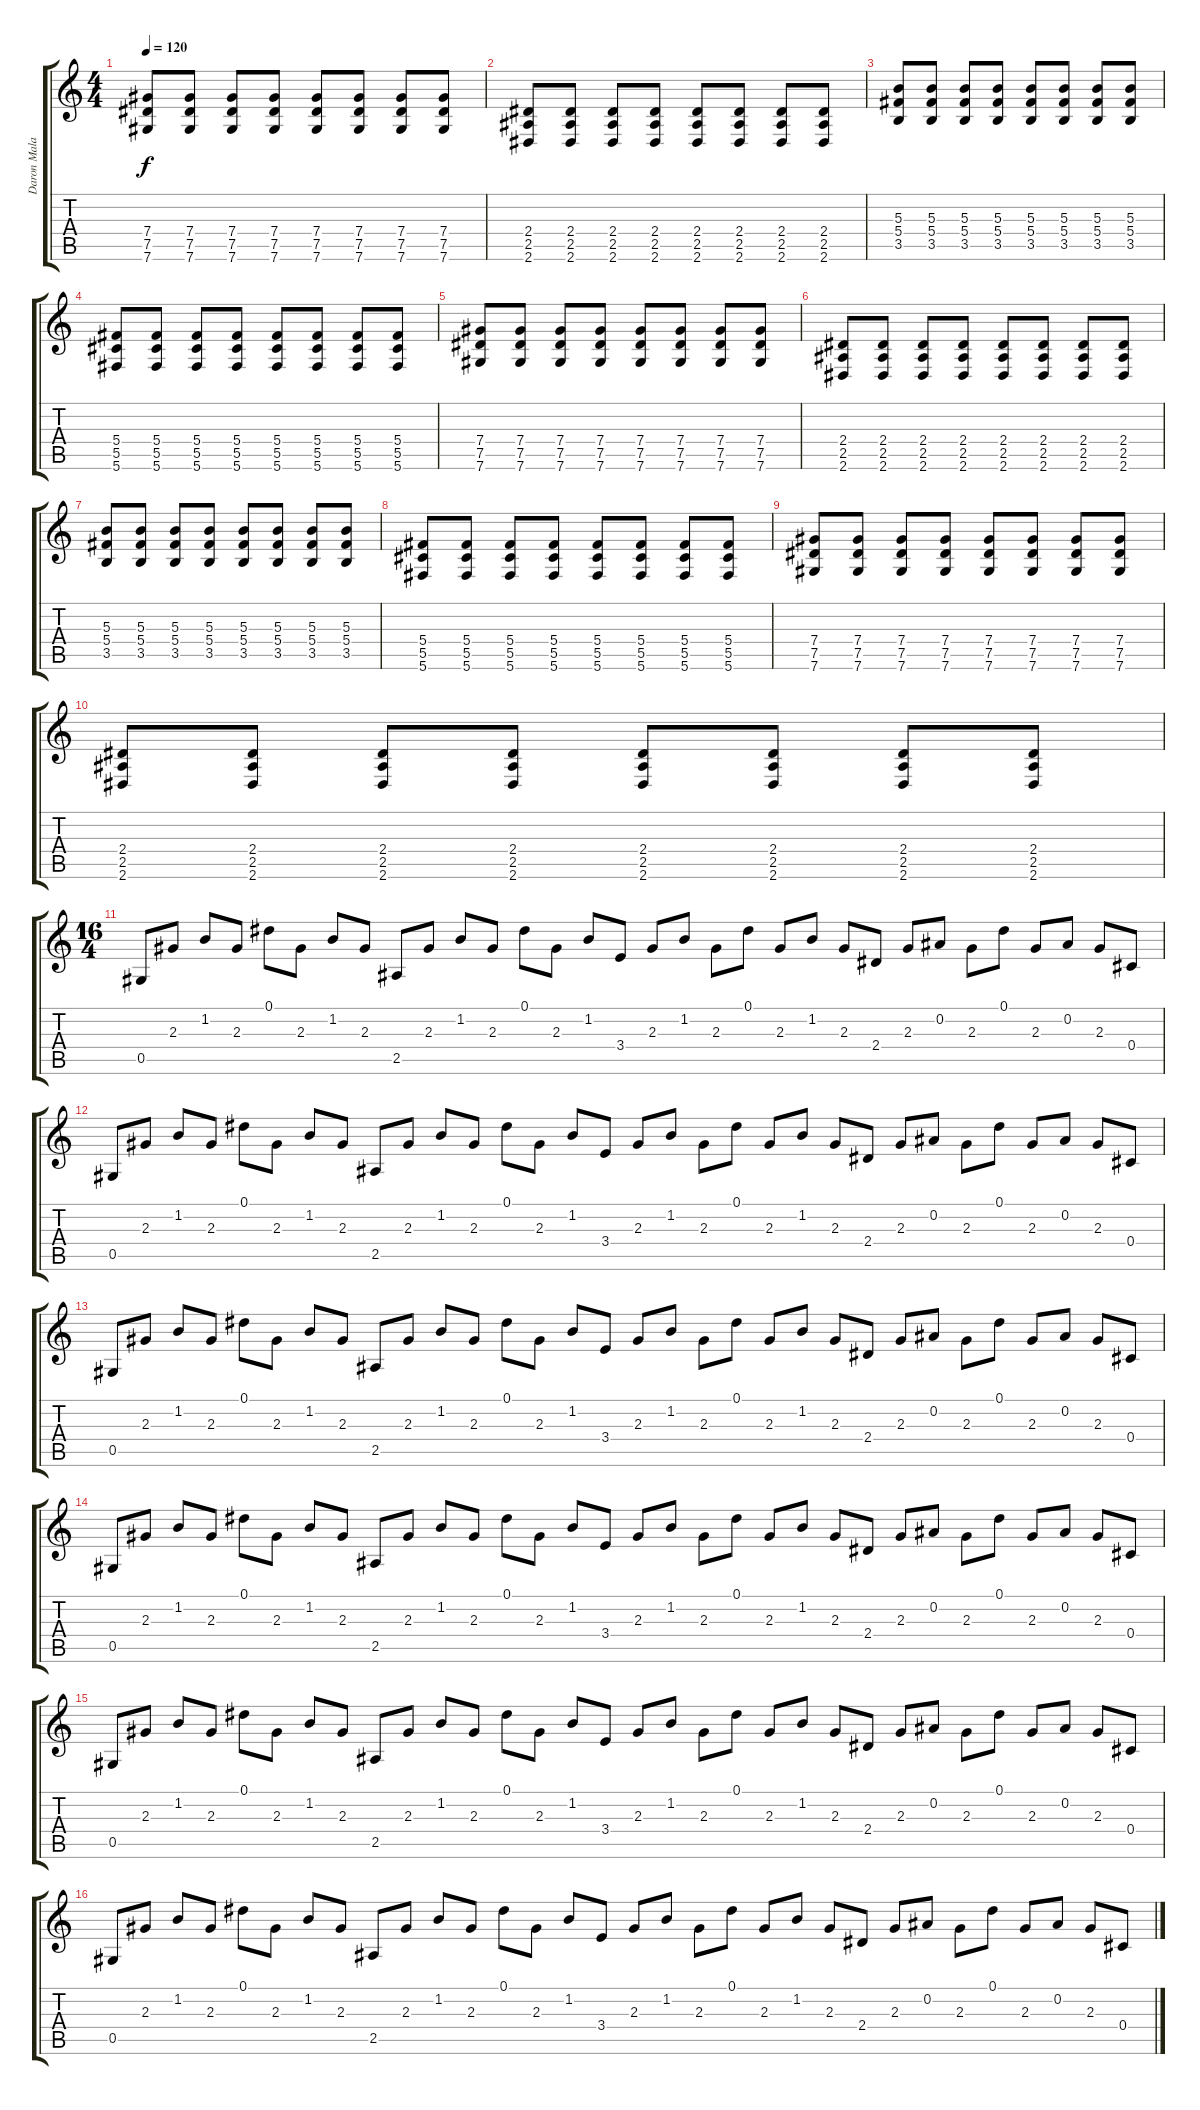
\track ("Daron Malakian" "Daron Mala") {instrument acousticguitarnylon}
\staff {score tabs}
\tuning (Eb4 Bb3 Gb3 Db3 Ab2 Db2) {hide}
\ts (4 4)
\tempo 120
\clef g2
\ks c
(7.4 7.5 7.6).8{dy f} (7.4 7.5 7.6).8 (7.4 7.5 7.6).8 (7.4 7.5 7.6).8 (7.4 7.5 7.6).8 (7.4 7.5 7.6).8 (7.4 7.5 7.6).8 (7.4 7.5 7.6).8 |
(2.4 2.5 2.6).8 (2.4 2.5 2.6).8 (2.4 2.5 2.6).8 (2.4 2.5 2.6).8 (2.4 2.5 2.6).8 (2.4 2.5 2.6).8 (2.4 2.5 2.6).8 (2.4 2.5 2.6).8 |
(5.3 5.4 3.5).8 (5.3 5.4 3.5).8 (5.3 5.4 3.5).8 (5.3 5.4 3.5).8 (5.3 5.4 3.5).8 (5.3 5.4 3.5).8 (5.3 5.4 3.5).8 (5.3 5.4 3.5).8 |
(5.4 5.5 5.6).8 (5.4 5.5 5.6).8 (5.4 5.5 5.6).8 (5.4 5.5 5.6).8 (5.4 5.5 5.6).8 (5.4 5.5 5.6).8 (5.4 5.5 5.6).8 (5.4 5.5 5.6).8 |
(7.4 7.5 7.6).8 (7.4 7.5 7.6).8 (7.4 7.5 7.6).8 (7.4 7.5 7.6).8 (7.4 7.5 7.6).8 (7.4 7.5 7.6).8 (7.4 7.5 7.6).8 (7.4 7.5 7.6).8 |
(2.4 2.5 2.6).8 (2.4 2.5 2.6).8 (2.4 2.5 2.6).8 (2.4 2.5 2.6).8 (2.4 2.5 2.6).8 (2.4 2.5 2.6).8 (2.4 2.5 2.6).8 (2.4 2.5 2.6).8 |
(5.3 5.4 3.5).8 (5.3 5.4 3.5).8 (5.3 5.4 3.5).8 (5.3 5.4 3.5).8 (5.3 5.4 3.5).8 (5.3 5.4 3.5).8 (5.3 5.4 3.5).8 (5.3 5.4 3.5).8 |
(5.4 5.5 5.6).8 (5.4 5.5 5.6).8 (5.4 5.5 5.6).8 (5.4 5.5 5.6).8 (5.4 5.5 5.6).8 (5.4 5.5 5.6).8 (5.4 5.5 5.6).8 (5.4 5.5 5.6).8 |
(7.4 7.5 7.6).8 (7.4 7.5 7.6).8 (7.4 7.5 7.6).8 (7.4 7.5 7.6).8 (7.4 7.5 7.6).8 (7.4 7.5 7.6).8 (7.4 7.5 7.6).8 (7.4 7.5 7.6).8 |
(2.4 2.5 2.6).8 (2.4 2.5 2.6).8 (2.4 2.5 2.6).8 (2.4 2.5 2.6).8 (2.4 2.5 2.6).8 (2.4 2.5 2.6).8 (2.4 2.5 2.6).8 (2.4 2.5 2.6).8 |
\ts (16 4)
0.5.8 2.3.8 1.2.8 2.3.8 0.1.8 2.3.8 1.2.8 2.3.8 2.5.8 2.3.8 1.2.8 2.3.8 0.1.8 2.3.8 1.2.8 3.4.8 2.3.8 1.2.8 2.3.8 0.1.8 2.3.8 1.2.8 2.3.8 2.4.8 2.3.8 0.2.8 2.3.8 0.1.8 2.3.8 0.2.8 2.3.8 0.4.8 |
0.5.8 2.3.8 1.2.8 2.3.8 0.1.8 2.3.8 1.2.8 2.3.8 2.5.8 2.3.8 1.2.8 2.3.8 0.1.8 2.3.8 1.2.8 3.4.8 2.3.8 1.2.8 2.3.8 0.1.8 2.3.8 1.2.8 2.3.8 2.4.8 2.3.8 0.2.8 2.3.8 0.1.8 2.3.8 0.2.8 2.3.8 0.4.8 |
0.5.8 2.3.8 1.2.8 2.3.8 0.1.8 2.3.8 1.2.8 2.3.8 2.5.8 2.3.8 1.2.8 2.3.8 0.1.8 2.3.8 1.2.8 3.4.8 2.3.8 1.2.8 2.3.8 0.1.8 2.3.8 1.2.8 2.3.8 2.4.8 2.3.8 0.2.8 2.3.8 0.1.8 2.3.8 0.2.8 2.3.8 0.4.8 |
0.5.8 2.3.8 1.2.8 2.3.8 0.1.8 2.3.8 1.2.8 2.3.8 2.5.8 2.3.8 1.2.8 2.3.8 0.1.8 2.3.8 1.2.8 3.4.8 2.3.8 1.2.8 2.3.8 0.1.8 2.3.8 1.2.8 2.3.8 2.4.8 2.3.8 0.2.8 2.3.8 0.1.8 2.3.8 0.2.8 2.3.8 0.4.8 |
0.5.8 2.3.8 1.2.8 2.3.8 0.1.8 2.3.8 1.2.8 2.3.8 2.5.8 2.3.8 1.2.8 2.3.8 0.1.8 2.3.8 1.2.8 3.4.8 2.3.8 1.2.8 2.3.8 0.1.8 2.3.8 1.2.8 2.3.8 2.4.8 2.3.8 0.2.8 2.3.8 0.1.8 2.3.8 0.2.8 2.3.8 0.4.8 |
0.5.8 2.3.8 1.2.8 2.3.8 0.1.8 2.3.8 1.2.8 2.3.8 2.5.8 2.3.8 1.2.8 2.3.8 0.1.8 2.3.8 1.2.8 3.4.8 2.3.8 1.2.8 2.3.8 0.1.8 2.3.8 1.2.8 2.3.8 2.4.8 2.3.8 0.2.8 2.3.8 0.1.8 2.3.8 0.2.8 2.3.8 0.4.8
